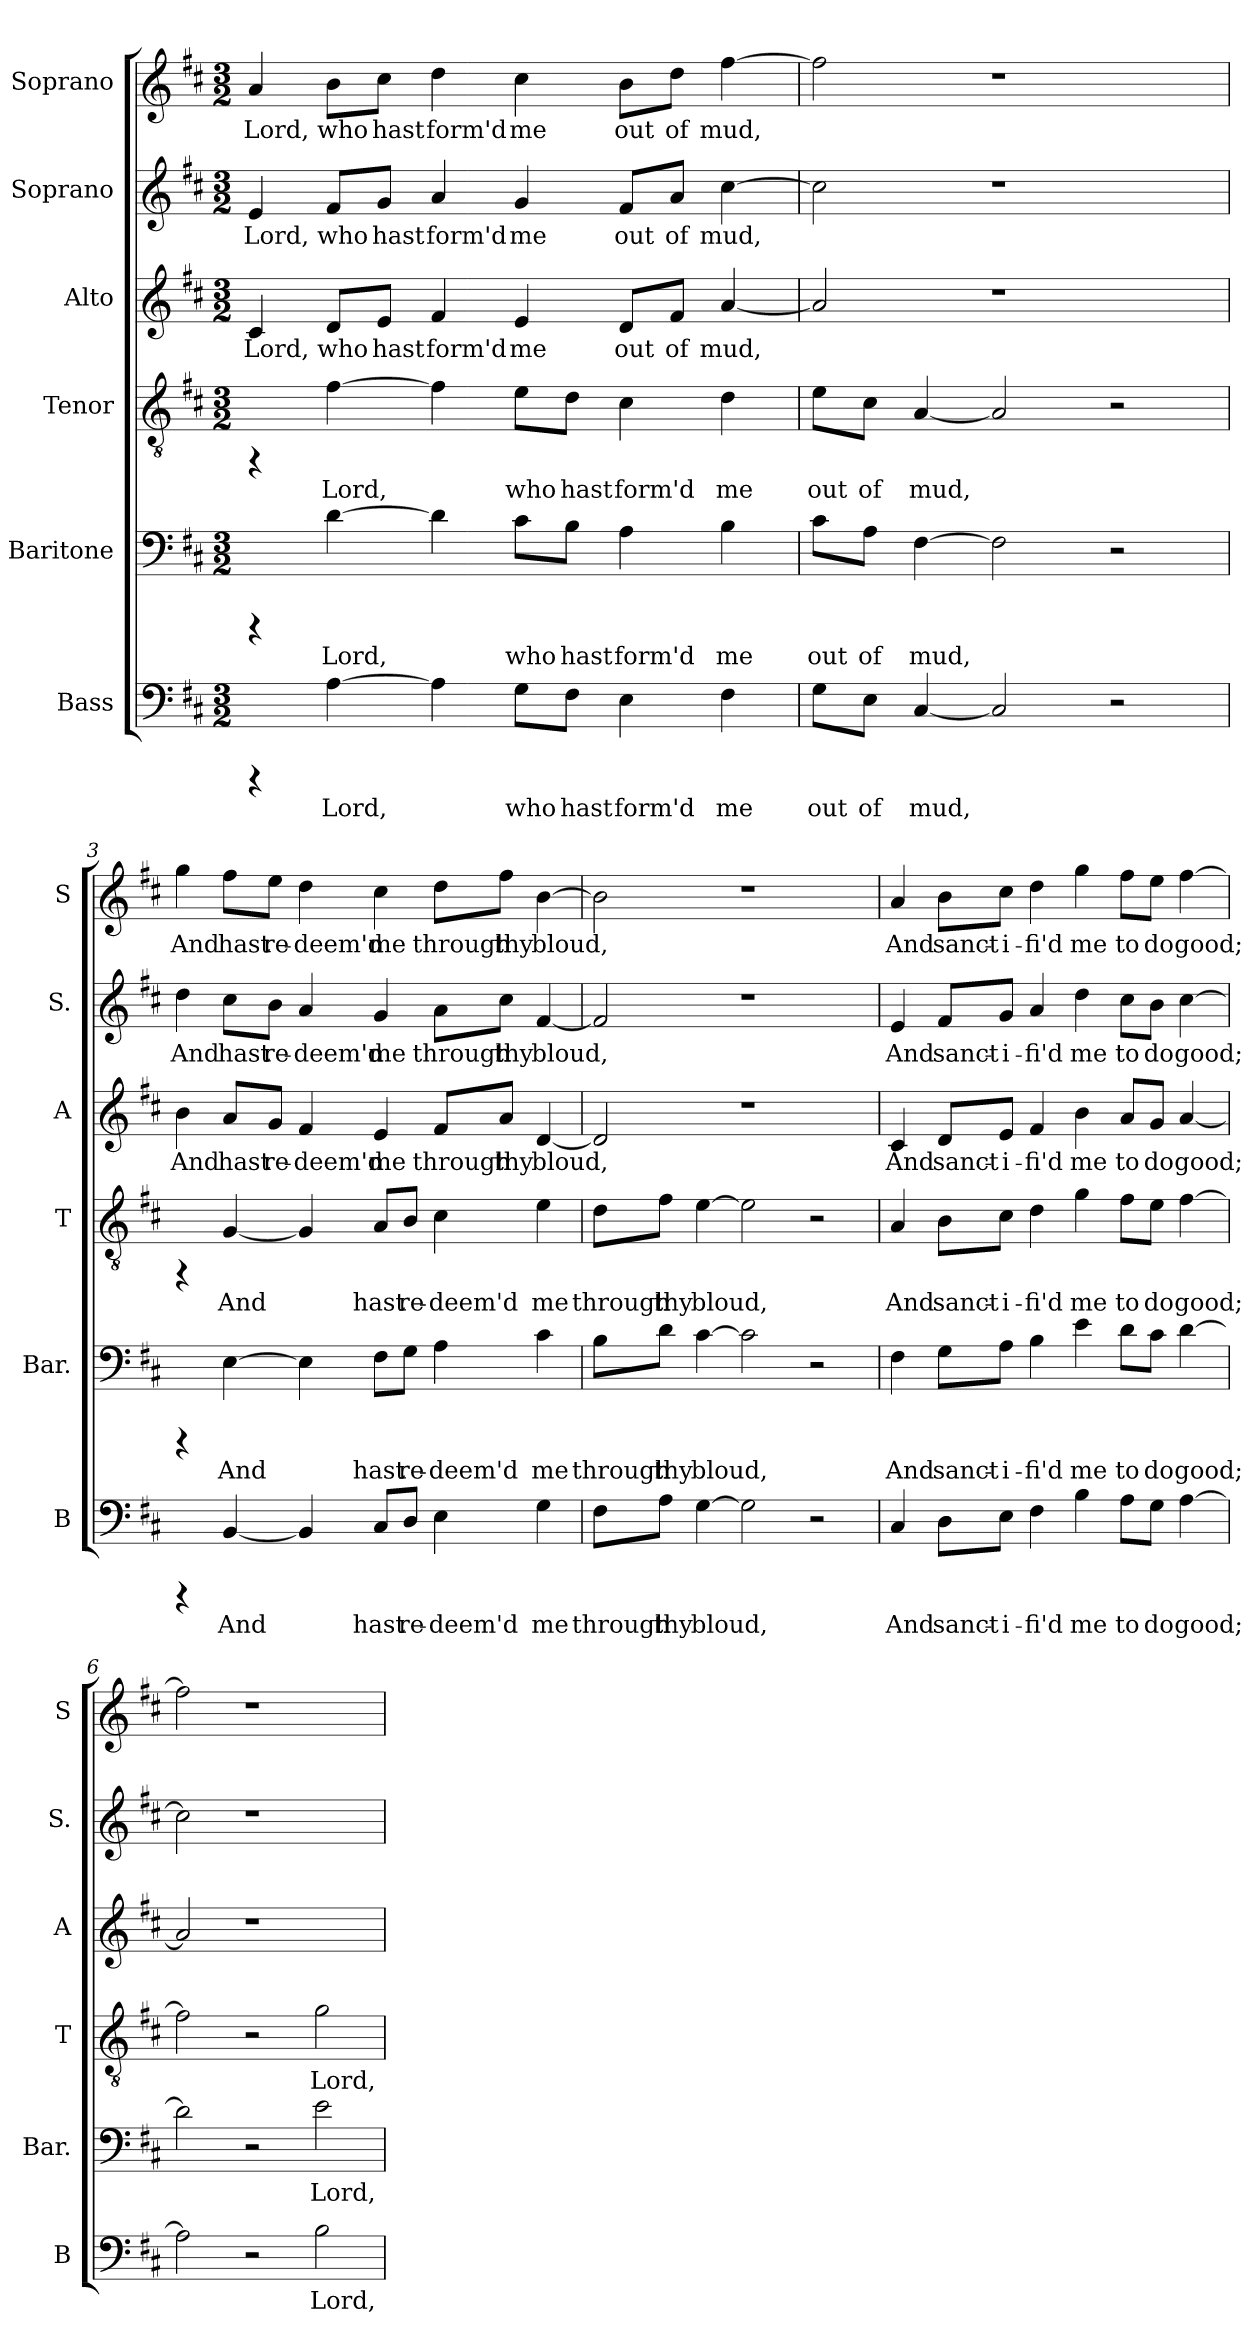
**kern	**text	**kern	**text	**kern	**text	**kern	**text	**kern	**text	**kern	**text
*part6	*part6	*part5	*part5	*part4	*part4	*part3	*part3	*part2	*part2	*part1	*part1
*staff6	*staff6	*staff5	*staff5	*staff4	*staff4	*staff3	*staff3	*staff2	*staff2	*staff1	*staff1
*I"Bass	*	*I"Baritone	*	*I"Tenor	*	*I"Alto	*	*I"Soprano	*	*I"Soprano	*
*I'B	*	*I'Bar.	*	*I'T	*	*I'A	*	*I'S.	*	*I'S	*
!!LO:PB:g=z
*stria5	*	*stria5	*	*stria5	*	*stria5	*	*stria5	*	*stria5	*
*clefF4	*	*clefF4	*	*clefGv2	*	*clefG2	*	*clefG2	*	*clefG2	*
*k[f#c#]	*	*k[f#c#]	*	*k[f#c#]	*	*k[f#c#]	*	*k[f#c#]	*	*k[f#c#]	*
*D:	*	*D:	*	*D:	*	*D:	*	*D:	*	*D:	*
*M3/2	*	*M3/2	*	*M3/2	*	*M3/2	*	*M3/2	*	*M3/2	*
=1	=1	=1	=1	=1	=1	=1	=1	=1	=1	=1	=1
!	!	!	!	!	!	!	!LO:LY:b:cj	!	!LO:LY:b:cj	!	!LO:LY:b:cj
4rCCC	.	4rCCC	.	4rFF	.	4c#/	Lord,	4e/	Lord,	4a/	Lord,
!	!LO:LY:b	!	!LO:LY:b	!	!LO:LY:b	!	!LO:LY:b:cj	!	!LO:LY:b:cj	!	!LO:LY:b:cj
[>4A\	Lord,	[>4d\	Lord,	[>4f#\	Lord,	8d/L	who	8f#/L	who	8b\L	who
!	!	!	!	!	!	!	!LO:LY:b:cj	!	!LO:LY:b:cj	!	!LO:LY:b:cj
.	.	.	.	.	.	8e/J	hast	8g/J	hast	8cc#\J	hast
!	!LO:LY:b	!	!LO:LY:b	!	!LO:LY:b	!	!LO:LY:b:cj	!	!LO:LY:b:cj	!	!LO:LY:b:cj
4A\]	.	4d\]	.	4f#\]	.	4f#/	form'd	4a/	form'd	4dd\	form'd
!	!LO:LY:b	!	!LO:LY:b	!	!LO:LY:b	!	!LO:LY:b:cj	!	!LO:LY:b:cj	!	!LO:LY:b:cj
8G\L	who	8c#\L	who	8e\L	who	4e/	me	4g/	me	4cc#\	me
!	!LO:LY:b	!	!LO:LY:b	!	!LO:LY:b	!	!	!	!	!	!
8F#\J	hast	8B\J	hast	8d\J	hast	.	.	.	.	.	.
!	!LO:LY:b	!	!LO:LY:b	!	!LO:LY:b	!	!LO:LY:b:cj	!	!LO:LY:b:cj	!	!LO:LY:b:cj
4E\	form'd	4A\	form'd	4c#\	form'd	8d/L	out	8f#/L	out	8b\L	out
!	!	!	!	!	!	!	!LO:LY:b:cj	!	!LO:LY:b:cj	!	!LO:LY:b:cj
.	.	.	.	.	.	8f#/J	of	8a/J	of	8dd\J	of
!	!LO:LY:b	!	!LO:LY:b	!	!LO:LY:b	!	!LO:LY:b:cj	!	!LO:LY:b:cj	!	!LO:LY:b:cj
4F#\	me	4B\	me	4d\	me	[<4a/	mud,	[>4cc#\	mud,	[>4ff#\	mud,
=2	=2	=2	=2	=2	=2	=2	=2	=2	=2	=2	=2
!	!LO:LY:b	!	!LO:LY:b	!	!LO:LY:b	!	!LO:LY:b:cj	!	!LO:LY:b:cj	!	!LO:LY:b:cj
8G\L	out	8c#\L	out	8e\L	out	2a/]	.	2cc#\]	.	2ff#\]	.
!	!LO:LY:b	!	!LO:LY:b	!	!LO:LY:b	!	!	!	!	!	!
8E\J	of	8A\J	of	8c#\J	of	.	.	.	.	.	.
!	!LO:LY:b	!	!LO:LY:b	!	!LO:LY:b	!	!	!	!	!	!
[<4C#/	mud,	[>4F#\	mud,	[<4A/	mud,	.	.	.	.	.	.
!	!LO:LY:b	!	!LO:LY:b	!	!LO:LY:b	!	!	!	!	!	!
2C#/]	.	2F#\]	.	2A/]	.	1r	.	1r	.	1r	.
2r	.	2r	.	2r	.	.	.	.	.	.	.
!!LO:PB:g=z
=3	=3	=3	=3	=3	=3	=3	=3	=3	=3	=3	=3
!	!	!	!	!	!	!	!LO:LY:b:cj	!	!LO:LY:b:cj	!	!LO:LY:b:cj
4rCCC	.	4rCCC	.	4rFF	.	4b\	And	4dd\	And	4gg\	And
!	!LO:LY:b	!	!LO:LY:b	!	!LO:LY:b	!	!LO:LY:b:cj	!	!LO:LY:b:cj	!	!LO:LY:b:cj
[<4BB/	And	[>4E\	And	[<4G/	And	8a/L	hast	8cc#\L	hast	8ff#\L	hast
!	!	!	!	!	!	!	!LO:LY:b:cj	!	!LO:LY:b:cj	!	!LO:LY:b:cj
.	.	.	.	.	.	8g/J	re-	8b\J	re-	8ee\J	re-
!	!LO:LY:b	!	!LO:LY:b	!	!LO:LY:b	!	!LO:LY:b:cj	!	!LO:LY:b:cj	!	!LO:LY:b:cj
4BB/]	.	4E\]	.	4G/]	.	4f#/	-deem'd	4a/	-deem'd	4dd\	-deem'd
!	!LO:LY:b	!	!LO:LY:b	!	!LO:LY:b	!	!LO:LY:b:cj	!	!LO:LY:b:cj	!	!LO:LY:b:cj
8C#/L	hast	8F#\L	hast	8A/L	hast	4e/	me	4g/	me	4cc#\	me
!	!LO:LY:b	!	!LO:LY:b	!	!LO:LY:b	!	!	!	!	!	!
8D/J	re-	8G\J	re-	8B/J	re-	.	.	.	.	.	.
!	!LO:LY:b	!	!LO:LY:b	!	!LO:LY:b	!	!LO:LY:b:cj	!	!LO:LY:b:cj	!	!LO:LY:b:cj
4E\	-deem'd	4A\	-deem'd	4c#\	-deem'd	8f#/L	through	8a\L	through	8dd\L	through
!	!	!	!	!	!	!	!LO:LY:b:cj	!	!LO:LY:b:cj	!	!LO:LY:b:cj
.	.	.	.	.	.	8a/J	thy	8cc#\J	thy	8ff#\J	thy
!	!LO:LY:b	!	!LO:LY:b	!	!LO:LY:b	!	!LO:LY:b:cj	!	!LO:LY:b:cj	!	!LO:LY:b:cj
4G\	me	4c#\	me	4e\	me	[<4d/	bloud,	[<4f#/	bloud,	[>4b\	bloud,
=4	=4	=4	=4	=4	=4	=4	=4	=4	=4	=4	=4
!	!LO:LY:b	!	!LO:LY:b	!	!LO:LY:b	!	!LO:LY:b:cj	!	!LO:LY:b:cj	!	!LO:LY:b:cj
8F#\L	through	8B\L	through	8d\L	through	2d/]	.	2f#/]	.	2b\]	.
!	!LO:LY:b	!	!LO:LY:b	!	!LO:LY:b	!	!	!	!	!	!
8A\J	thy	8d\J	thy	8f#\J	thy	.	.	.	.	.	.
!	!LO:LY:b	!	!LO:LY:b	!	!LO:LY:b	!	!	!	!	!	!
[>4G\	bloud,	[>4c#\	bloud,	[>4e\	bloud,	.	.	.	.	.	.
!	!LO:LY:b	!	!LO:LY:b	!	!LO:LY:b	!	!	!	!	!	!
2G\]	.	2c#\]	.	2e\]	.	1r	.	1r	.	1r	.
2r	.	2r	.	2r	.	.	.	.	.	.	.
!!LO:PB:g=z
=5	=5	=5	=5	=5	=5	=5	=5	=5	=5	=5	=5
!	!LO:LY:b	!	!LO:LY:b	!	!LO:LY:b	!	!LO:LY:b:cj	!	!LO:LY:b:cj	!	!LO:LY:b:cj
4C#/	And	4F#\	And	4A/	And	4c#/	And	4e/	And	4a/	And
!	!LO:LY:b	!	!LO:LY:b	!	!LO:LY:b	!	!LO:LY:b:cj	!	!LO:LY:b:cj	!	!LO:LY:b:cj
8D\L	sanct-	8G\L	sanct-	8B\L	sanct-	8d/L	sanct-	8f#/L	sanct-	8b\L	sanct-
!	!LO:LY:b	!	!LO:LY:b	!	!LO:LY:b	!	!LO:LY:b:cj	!	!LO:LY:b:cj	!	!LO:LY:b:cj
8E\J	-i-	8A\J	-i-	8c#\J	-i-	8e/J	-i-	8g/J	-i-	8cc#\J	-i-
!	!LO:LY:b	!	!LO:LY:b	!	!LO:LY:b	!	!LO:LY:b:cj	!	!LO:LY:b:cj	!	!LO:LY:b:cj
4F#\	-fi'd	4B\	-fi'd	4d\	-fi'd	4f#/	-fi'd	4a/	-fi'd	4dd\	-fi'd
!	!LO:LY:b	!	!LO:LY:b	!	!LO:LY:b	!	!LO:LY:b:cj	!	!LO:LY:b:cj	!	!LO:LY:b:cj
4B\	me	4e\	me	4g\	me	4b\	me	4dd\	me	4gg\	me
!	!LO:LY:b	!	!LO:LY:b	!	!LO:LY:b	!	!LO:LY:b:cj	!	!LO:LY:b:cj	!	!LO:LY:b:cj
8A\L	to	8d\L	to	8f#\L	to	8a/L	to	8cc#\L	to	8ff#\L	to
!	!LO:LY:b	!	!LO:LY:b	!	!LO:LY:b	!	!LO:LY:b:cj	!	!LO:LY:b:cj	!	!LO:LY:b:cj
8G\J	do	8c#\J	do	8e\J	do	8g/J	do	8b\J	do	8ee\J	do
!	!LO:LY:b	!	!LO:LY:b	!	!LO:LY:b	!	!LO:LY:b:cj	!	!LO:LY:b:cj	!	!LO:LY:b:cj
[>4A\	good;	[>4d\	good;	[>4f#\	good;	[<4a/	good;	[>4cc#\	good;	[>4ff#\	good;
=6	=6	=6	=6	=6	=6	=6	=6	=6	=6	=6	=6
!	!LO:LY:b	!	!LO:LY:b	!	!LO:LY:b	!	!LO:LY:b:cj	!	!LO:LY:b:cj	!	!LO:LY:b:cj
2A\]	.	2d\]	.	2f#\]	.	2a/]	.	2cc#\]	.	2ff#\]	.
2r	.	2r	.	2r	.	1r	.	1r	.	1r	.
!	!LO:LY:b	!	!LO:LY:b	!	!LO:LY:b	!	!	!	!	!	!
2B\	Lord,	2e\	Lord,	2g\	Lord,	.	.	.	.	.	.
=	=	=	=	=	=	=	=	=	=	=	=
*-	*-	*-	*-	*-	*-	*-	*-	*-	*-	*-	*-
